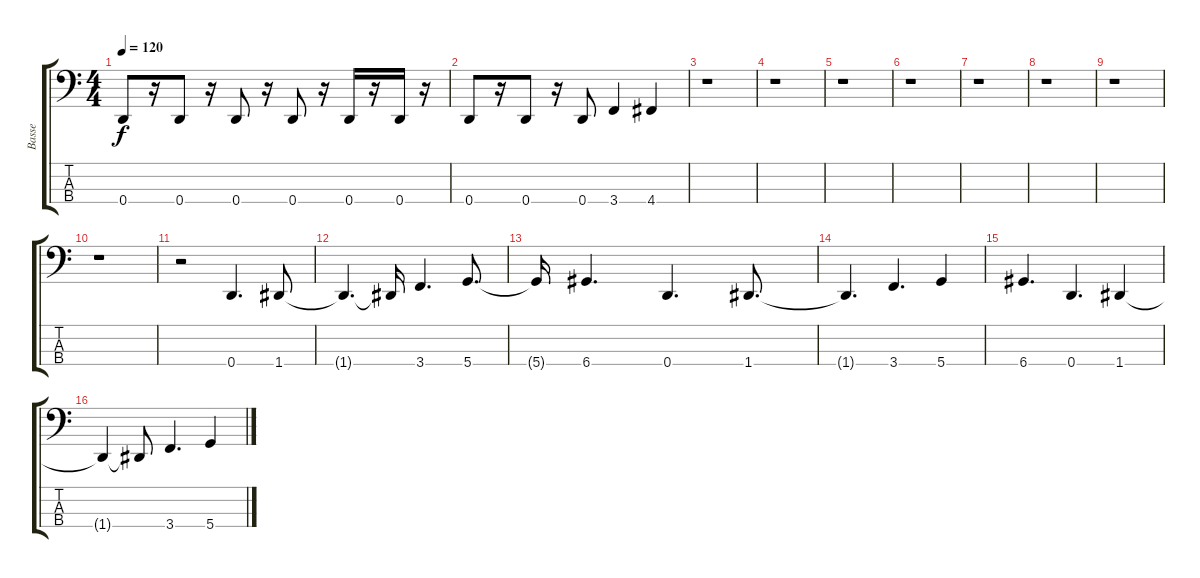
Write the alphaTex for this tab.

\track ("Basse" "Basse") {instrument electricbassfinger}
\staff {score tabs}
\tuning (G2 D2 A1 D1) {hide}
\ts (4 4)
\tempo 120
\clef f4
\ks c
0.4.8{dy f} r.16 0.4.8 r.16 0.4.8 r.16 0.4.8 r.16 0.4.16 r.16 0.4.16 r.16 |
0.4.8 r.16 0.4.8 r.16 0.4.8 3.4.4 4.4.4 |
r.1 |
r.1 |
r.1 |
r.1 |
r.1 |
r.1 |
r.1 |
r.1 |
r.2 0.4.4{d} 1.4.8 |
1.4{t}.4{d} 1.4{t}.16 3.4.4{d} 5.4.8{d} |
5.4{t}.16 6.4.4{d} 0.4.4{d} 1.4.8{d} |
1.4{t}.4{d} 3.4.4{d} 5.4.4 |
6.4.4{d} 0.4.4{d} 1.4.4 |
1.4{t}.4 1.4{t}.8 3.4.4{d} 5.4.4
